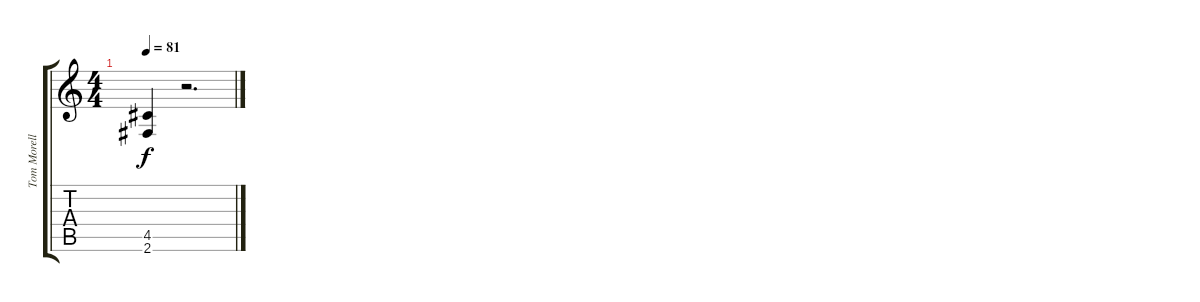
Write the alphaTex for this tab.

\track ("Tom Morello" "Tom Morell") {instrument overdrivenguitar}
\staff {score tabs}
\tuning (E4 B3 G3 D3 A2 E2) {hide}
\ts (4 4)
\tempo 81
\clef g2
\ks c
(4.5{t} 2.6{t}).4{dy f} r.2{d}
